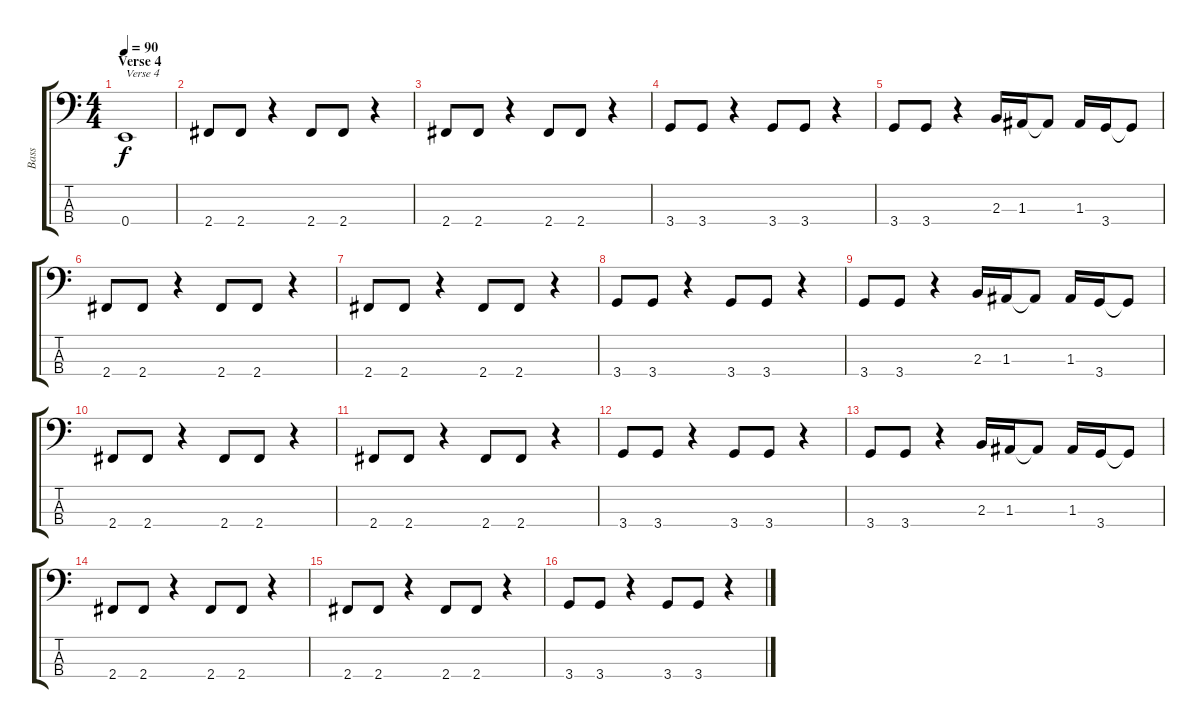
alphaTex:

\track ("Bass" "Bass") {instrument electricbassfinger}
\staff {score tabs}
\tuning (G2 D2 A1 E1) {hide}
\ts (4 4)
\section ("" "Verse 4")
\tempo 90
\clef f4
\ks c
0.4{t}.1{txt "Verse 4" dy f} |
2.4.8 2.4.8 r.4 2.4.8 2.4.8 r.4 |
2.4.8 2.4.8 r.4 2.4.8 2.4.8 r.4 |
3.4.8 3.4.8 r.4 3.4.8 3.4.8 r.4 |
3.4.8 3.4.8 r.4 2.3.16 1.3.16 1.3{t}.8 1.3.16 3.4.16 3.4{t}.8 |
2.4.8 2.4.8 r.4 2.4.8 2.4.8 r.4 |
2.4.8 2.4.8 r.4 2.4.8 2.4.8 r.4 |
3.4.8 3.4.8 r.4 3.4.8 3.4.8 r.4 |
3.4.8 3.4.8 r.4 2.3.16 1.3.16 1.3{t}.8 1.3.16 3.4.16 3.4{t}.8 |
2.4.8 2.4.8 r.4 2.4.8 2.4.8 r.4 |
2.4.8 2.4.8 r.4 2.4.8 2.4.8 r.4 |
3.4.8 3.4.8 r.4 3.4.8 3.4.8 r.4 |
3.4.8 3.4.8 r.4 2.3.16 1.3.16 1.3{t}.8 1.3.16 3.4.16 3.4{t}.8 |
2.4.8 2.4.8 r.4 2.4.8 2.4.8 r.4 |
2.4.8 2.4.8 r.4 2.4.8 2.4.8 r.4 |
3.4.8 3.4.8 r.4 3.4.8 3.4.8 r.4
